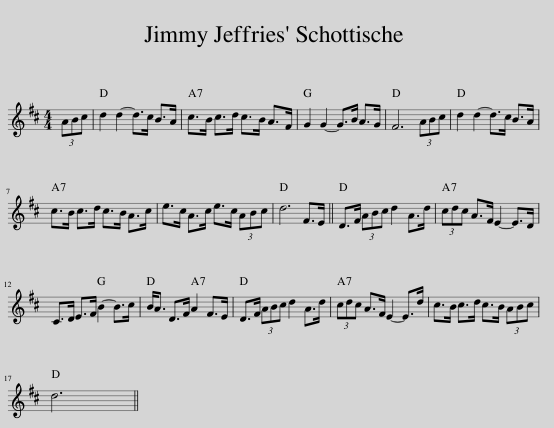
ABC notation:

X:1
L:1/8
M:4/4
I:linebreak $
K:D
V:1 treble
V:1
 (3ABc | d2 d2- d>c B>A | c>B c>d c>B A>F | G2 G2- G>B A>G | F6 (3ABc | %5
 d2 d2- d>c B>A |$ c>B c>d c>B A>c | e>c A>c e>c (3ABc | d6 F>E || D>F (3ABc d2 A>d | %10
 (3cdc A>F E2- E>D |$ C>D E>F B2- B>c | B<A D>F A2 F>E | D>F (3ABc d2 A>d | (3cdc A>F E2- E>d | %15
 c>B c>d c>B (3ABc |$ d6 || %17
